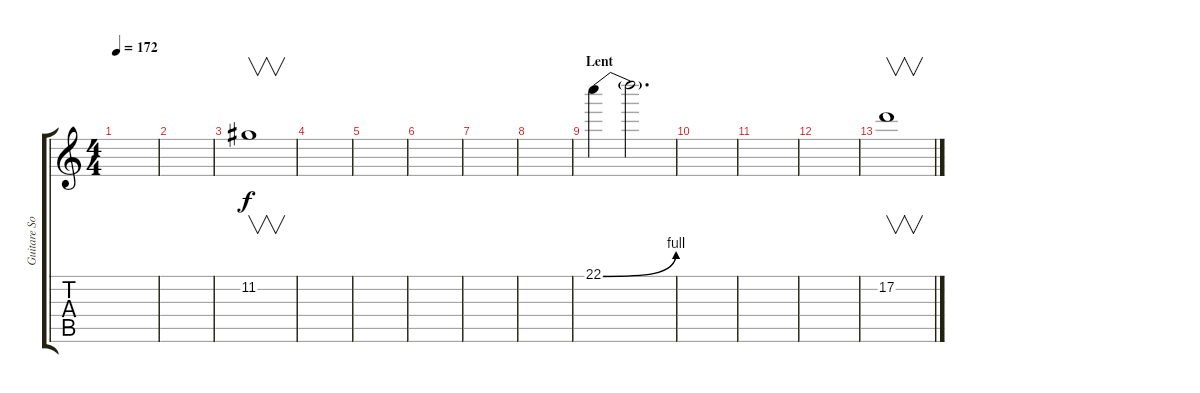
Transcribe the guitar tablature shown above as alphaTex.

\track ("Guitare Solo" "Guitare So") {instrument acousticguitarsteel}
\staff {score tabs}
\tuning (D4 A3 F3 C3 G2 D2) {hide}
\ts (4 4)
\tempo 172
\clef g2
\ks c
|
|
11.2.1{v} |
|
|
|
|
|
\section ("" "Lent")
22.1{be (bend 0 0 60 4)}.4 22.1{t}.2{d} |
|
|
|
17.2.1{v}
